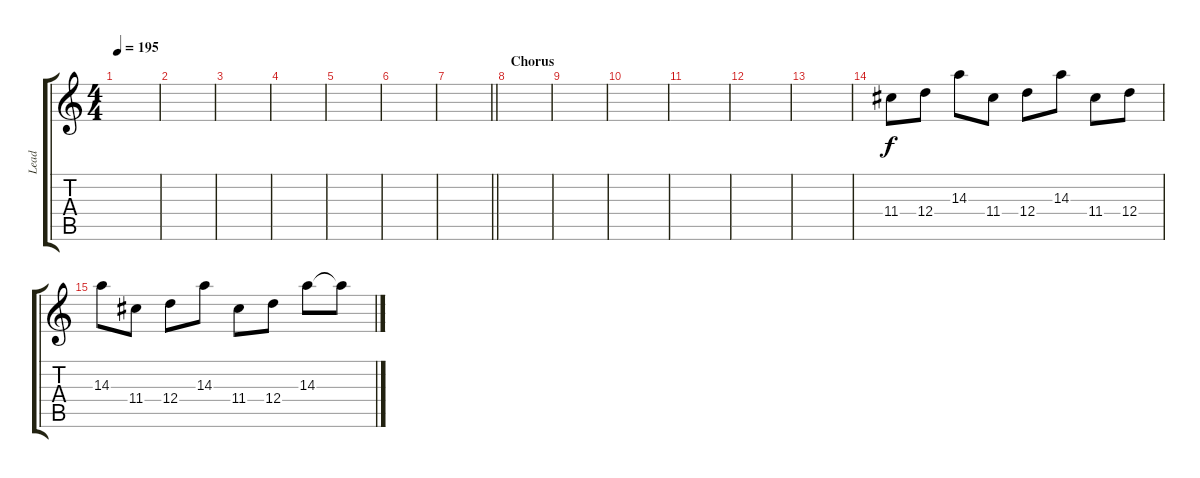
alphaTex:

\track ("Lead" "Lead") {instrument distortionguitar}
\staff {score tabs}
\tuning (E4 B3 G3 D3 A2 D2) {hide}
\ts (4 4)
\tempo 195
\clef g2
\ks c
|
|
|
|
|
|
\barLineRight lightlight
|
\section ("" "Chorus")
|
|
|
|
|
|
11.4.8 12.4.8 14.3.8 11.4.8 12.4.8 14.3.8 11.4.8 12.4.8 |
14.3.8 11.4.8 12.4.8 14.3.8 11.4.8 12.4.8 14.3.8 14.3{t}.8
